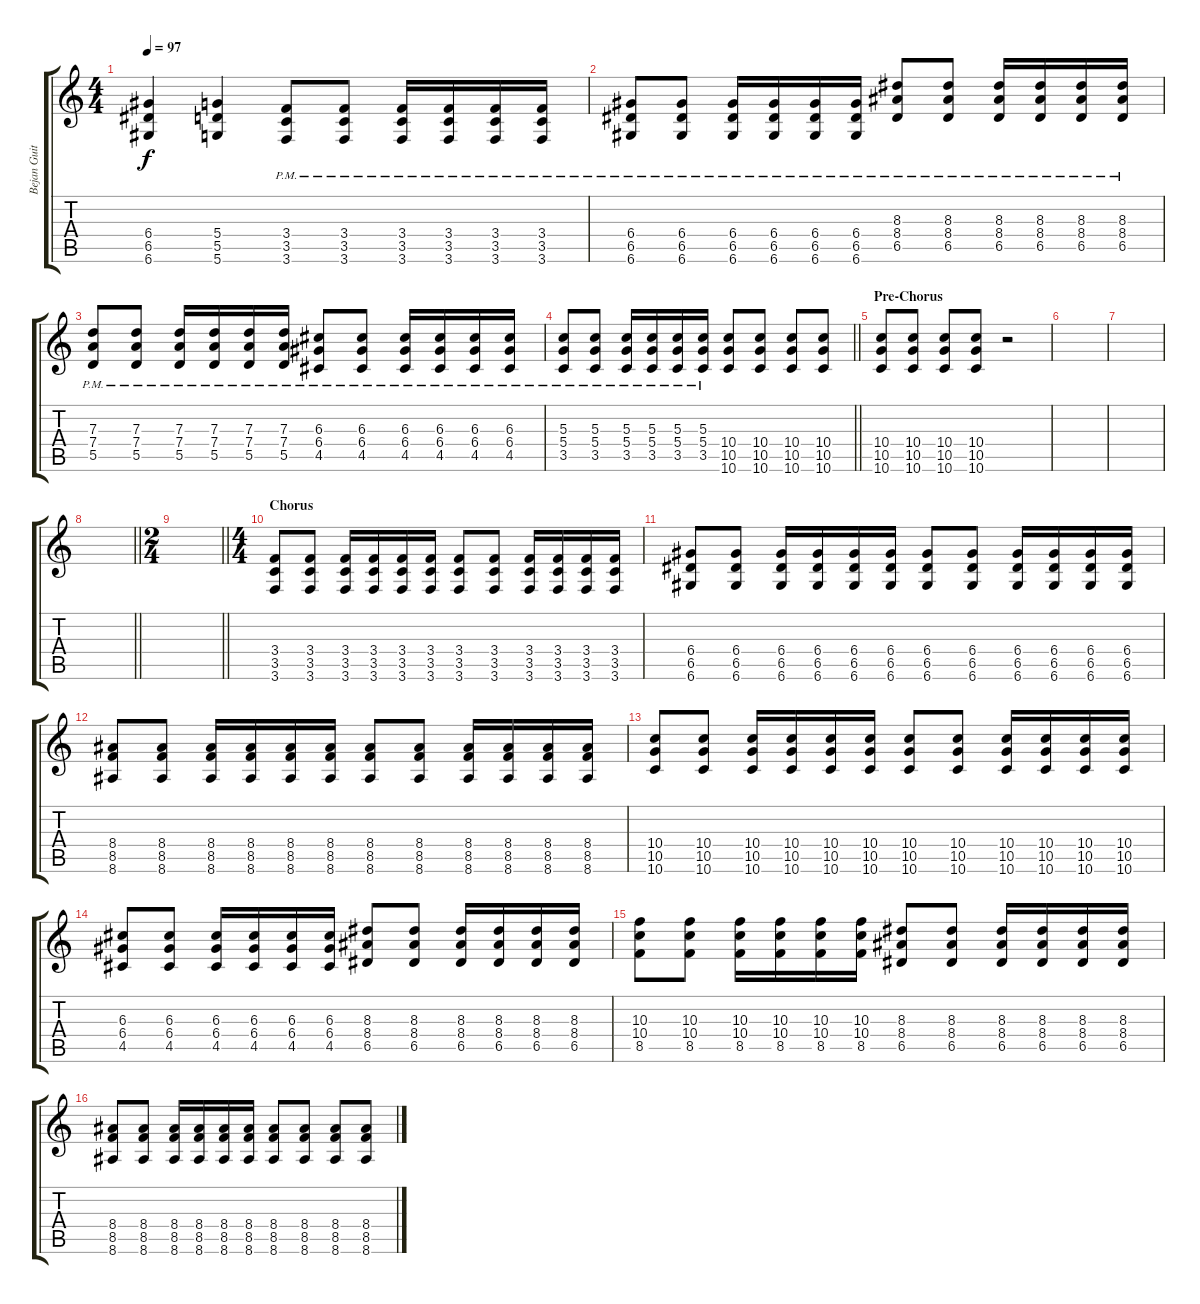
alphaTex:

\track ("Bejan Guitar" "Bejan Guit") {instrument distortionguitar}
\staff {score tabs}
\tuning (E4 B3 G3 D3 A2 D2) {hide}
\ts (4 4)
\tempo 97
\clef g2
\ks c
(6.4 6.5 6.6).4{dy f} (5.4 5.5 5.6).4 (3.4{pm} 3.5{pm} 3.6{pm}).8 (3.4{pm} 3.5{pm} 3.6{pm}).8 (3.4{pm} 3.5{pm} 3.6{pm}).16 (3.4{pm} 3.5{pm} 3.6{pm}).16 (3.4{pm} 3.5{pm} 3.6{pm}).16 (3.4{pm} 3.5{pm} 3.6{pm}).16 |
(6.4{pm} 6.5{pm} 6.6{pm}).8 (6.4{pm} 6.5{pm} 6.6{pm}).8 (6.4{pm} 6.5{pm} 6.6{pm}).16 (6.4{pm} 6.5{pm} 6.6{pm}).16 (6.4{pm} 6.5{pm} 6.6{pm}).16 (6.4{pm} 6.5{pm} 6.6{pm}).16 (8.3{pm} 8.4{pm} 6.5{pm}).8 (8.3{pm} 8.4{pm} 6.5{pm}).8 (8.3{pm} 8.4{pm} 6.5{pm}).16 (8.3{pm} 8.4{pm} 6.5{pm}).16 (8.3{pm} 8.4{pm} 6.5{pm}).16 (8.3{pm} 8.4{pm} 6.5{pm}).16 |
(7.3{pm} 7.4{pm} 5.5{pm}).8 (7.3{pm} 7.4{pm} 5.5{pm}).8 (7.3{pm} 7.4{pm} 5.5{pm}).16 (7.3{pm} 7.4{pm} 5.5{pm}).16 (7.3{pm} 7.4{pm} 5.5{pm}).16 (7.3{pm} 7.4{pm} 5.5{pm}).16 (6.3{pm} 6.4{pm} 4.5{pm}).8 (6.3{pm} 6.4{pm} 4.5{pm}).8 (6.3{pm} 6.4{pm} 4.5{pm}).16 (6.3{pm} 6.4{pm} 4.5{pm}).16 (6.3{pm} 6.4{pm} 4.5{pm}).16 (6.3{pm} 6.4{pm} 4.5{pm}).16 |
\barLineRight lightlight
(5.3{pm} 5.4{pm} 3.5{pm}).8 (5.3{pm} 5.4{pm} 3.5{pm}).8 (5.3{pm} 5.4{pm} 3.5{pm}).16 (5.3{pm} 5.4{pm} 3.5{pm}).16 (5.3{pm} 5.4{pm} 3.5{pm}).16 (5.3{pm} 5.4{pm} 3.5{pm}).16 (10.4 10.5 10.6).8 (10.4 10.5 10.6).8 (10.4 10.5 10.6).8 (10.4 10.5 10.6).8 |
\section ("" "Pre-Chorus")
(10.4 10.5 10.6).8 (10.4 10.5 10.6).8 (10.4 10.5 10.6).8 (10.4 10.5 10.6).8 r.2 |
|
|
\barLineRight lightlight
|
\ts (2 4)
\barLineRight lightlight
|
\ts (4 4)
\section ("" "Chorus")
(3.4 3.5 3.6).8 (3.4 3.5 3.6).8 (3.4 3.5 3.6).16 (3.4 3.5 3.6).16 (3.4 3.5 3.6).16 (3.4 3.5 3.6).16 (3.4 3.5 3.6).8 (3.4 3.5 3.6).8 (3.4 3.5 3.6).16 (3.4 3.5 3.6).16 (3.4 3.5 3.6).16 (3.4 3.5 3.6).16 |
(6.4 6.5 6.6).8 (6.4 6.5 6.6).8 (6.4 6.5 6.6).16 (6.4 6.5 6.6).16 (6.4 6.5 6.6).16 (6.4 6.5 6.6).16 (6.4 6.5 6.6).8 (6.4 6.5 6.6).8 (6.4 6.5 6.6).16 (6.4 6.5 6.6).16 (6.4 6.5 6.6).16 (6.4 6.5 6.6).16 |
(8.4 8.5 8.6).8 (8.4 8.5 8.6).8 (8.4 8.5 8.6).16 (8.4 8.5 8.6).16 (8.4 8.5 8.6).16 (8.4 8.5 8.6).16 (8.4 8.5 8.6).8 (8.4 8.5 8.6).8 (8.4 8.5 8.6).16 (8.4 8.5 8.6).16 (8.4 8.5 8.6).16 (8.4 8.5 8.6).16 |
(10.4 10.5 10.6).8 (10.4 10.5 10.6).8 (10.4 10.5 10.6).16 (10.4 10.5 10.6).16 (10.4 10.5 10.6).16 (10.4 10.5 10.6).16 (10.4 10.5 10.6).8 (10.4 10.5 10.6).8 (10.4 10.5 10.6).16 (10.4 10.5 10.6).16 (10.4 10.5 10.6).16 (10.4 10.5 10.6).16 |
(6.3 6.4 4.5).8 (6.3 6.4 4.5).8 (6.3 6.4 4.5).16 (6.3 6.4 4.5).16 (6.3 6.4 4.5).16 (6.3 6.4 4.5).16 (8.3 8.4 6.5).8 (8.3 8.4 6.5).8 (8.3 8.4 6.5).16 (8.3 8.4 6.5).16 (8.3 8.4 6.5).16 (8.3 8.4 6.5).16 |
(10.3 10.4 8.5).8 (10.3 10.4 8.5).8 (10.3 10.4 8.5).16 (10.3 10.4 8.5).16 (10.3 10.4 8.5).16 (10.3 10.4 8.5).16 (8.3 8.4 6.5).8 (8.3 8.4 6.5).8 (8.3 8.4 6.5).16 (8.3 8.4 6.5).16 (8.3 8.4 6.5).16 (8.3 8.4 6.5).16 |
(8.4 8.5 8.6).8 (8.4 8.5 8.6).8 (8.4 8.5 8.6).16 (8.4 8.5 8.6).16 (8.4 8.5 8.6).16 (8.4 8.5 8.6).16 (8.4 8.5 8.6).8 (8.4 8.5 8.6).8 (8.4 8.5 8.6).8 (8.4 8.5 8.6).8
